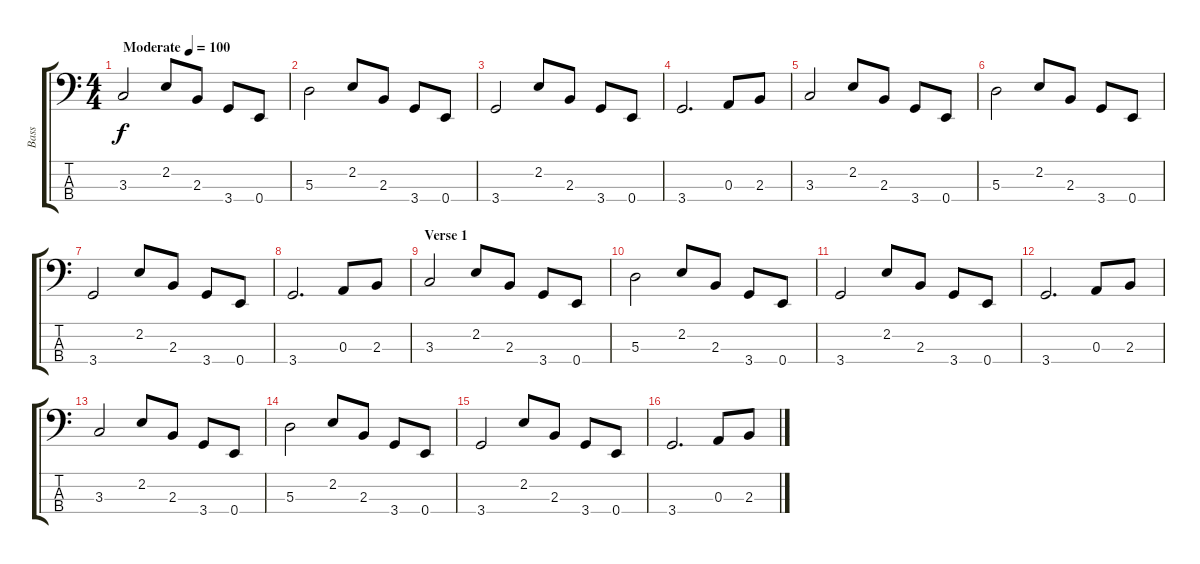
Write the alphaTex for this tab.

\track ("Bass" "Bass") {instrument electricbassfinger}
\staff {score tabs}
\tuning (G2 D2 A1 E1) {hide}
\ts (4 4)
\tempo (100 "Moderate")
\clef f4
\ks c
3.3.2{dy f instrument electricbassfinger} 2.2.8 2.3.8 3.4.8 0.4.8 |
5.3.2 2.2.8 2.3.8 3.4.8 0.4.8 |
3.4.2 2.2.8 2.3.8 3.4.8 0.4.8 |
3.4.2{d} 0.3.8 2.3.8 |
3.3.2 2.2.8 2.3.8 3.4.8 0.4.8 |
5.3.2 2.2.8 2.3.8 3.4.8 0.4.8 |
3.4.2 2.2.8 2.3.8 3.4.8 0.4.8 |
3.4.2{d} 0.3.8 2.3.8 |
\section ("" "Verse 1")
3.3.2 2.2.8 2.3.8 3.4.8 0.4.8 |
5.3.2 2.2.8 2.3.8 3.4.8 0.4.8 |
3.4.2 2.2.8 2.3.8 3.4.8 0.4.8 |
3.4.2{d} 0.3.8 2.3.8 |
3.3.2 2.2.8 2.3.8 3.4.8 0.4.8 |
5.3.2 2.2.8 2.3.8 3.4.8 0.4.8 |
3.4.2 2.2.8 2.3.8 3.4.8 0.4.8 |
3.4.2{d} 0.3.8 2.3.8
